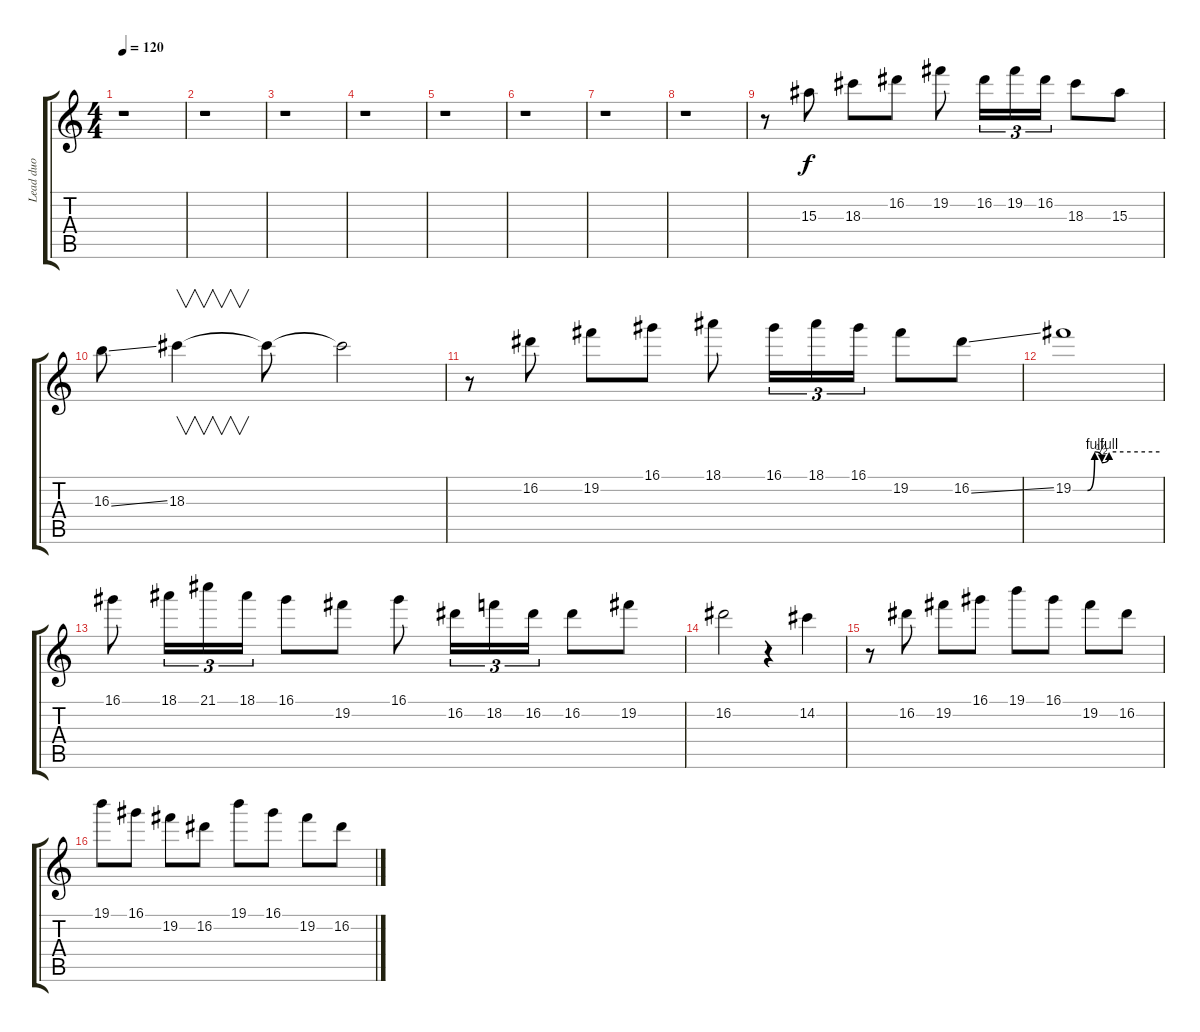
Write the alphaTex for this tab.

\track ("Lead duo" "Lead duo") {instrument distortionguitar}
\staff {score tabs}
\tuning (E4 B3 G3 D3 A2 E2) {hide}
\ts (4 4)
\tempo 120
\clef g2
\ks c
r.1{dy f} |
r.1 |
r.1 |
r.1 |
r.1 |
r.1 |
r.1 |
r.1 |
r.8{volume 13} 15.3.8 18.3.8 16.2.8 19.2.8 16.2.16{tu (3 2)} 19.2.16{tu (3 2)} 16.2.16{tu (3 2)} 18.3.8 15.3.8 |
16.3{ss}.8 18.3.4{v} 18.3{t}.8 18.3{t}.2 |
r.8 16.2.8{balance 16} 19.2.8 16.1.8 18.1.8 16.1.16{tu (3 2)} 18.1.16{tu (3 2)} 16.1.16{tu (3 2)} 19.2.8 16.2{ss}.8 |
19.2{be (custom 0 0 10 0 15 4 20 2 25 4 60 4)}.1 |
16.1.8 18.1.16{tu (3 2)} 21.1.16{tu (3 2)} 18.1.16{tu (3 2)} 16.1.8 19.2.8 16.1.8 16.2.16{tu (3 2)} 18.2.16{tu (3 2)} 16.2.16{tu (3 2)} 16.2.8 19.2.8 |
16.2.2 r.4 14.2.4 |
r.8 16.2.8 19.2.8 16.1.8 19.1.8 16.1.8 19.2.8 16.2.8 |
19.1.8 16.1.8 19.2.8 16.2.8 19.1.8 16.1.8 19.2.8 16.2.8
